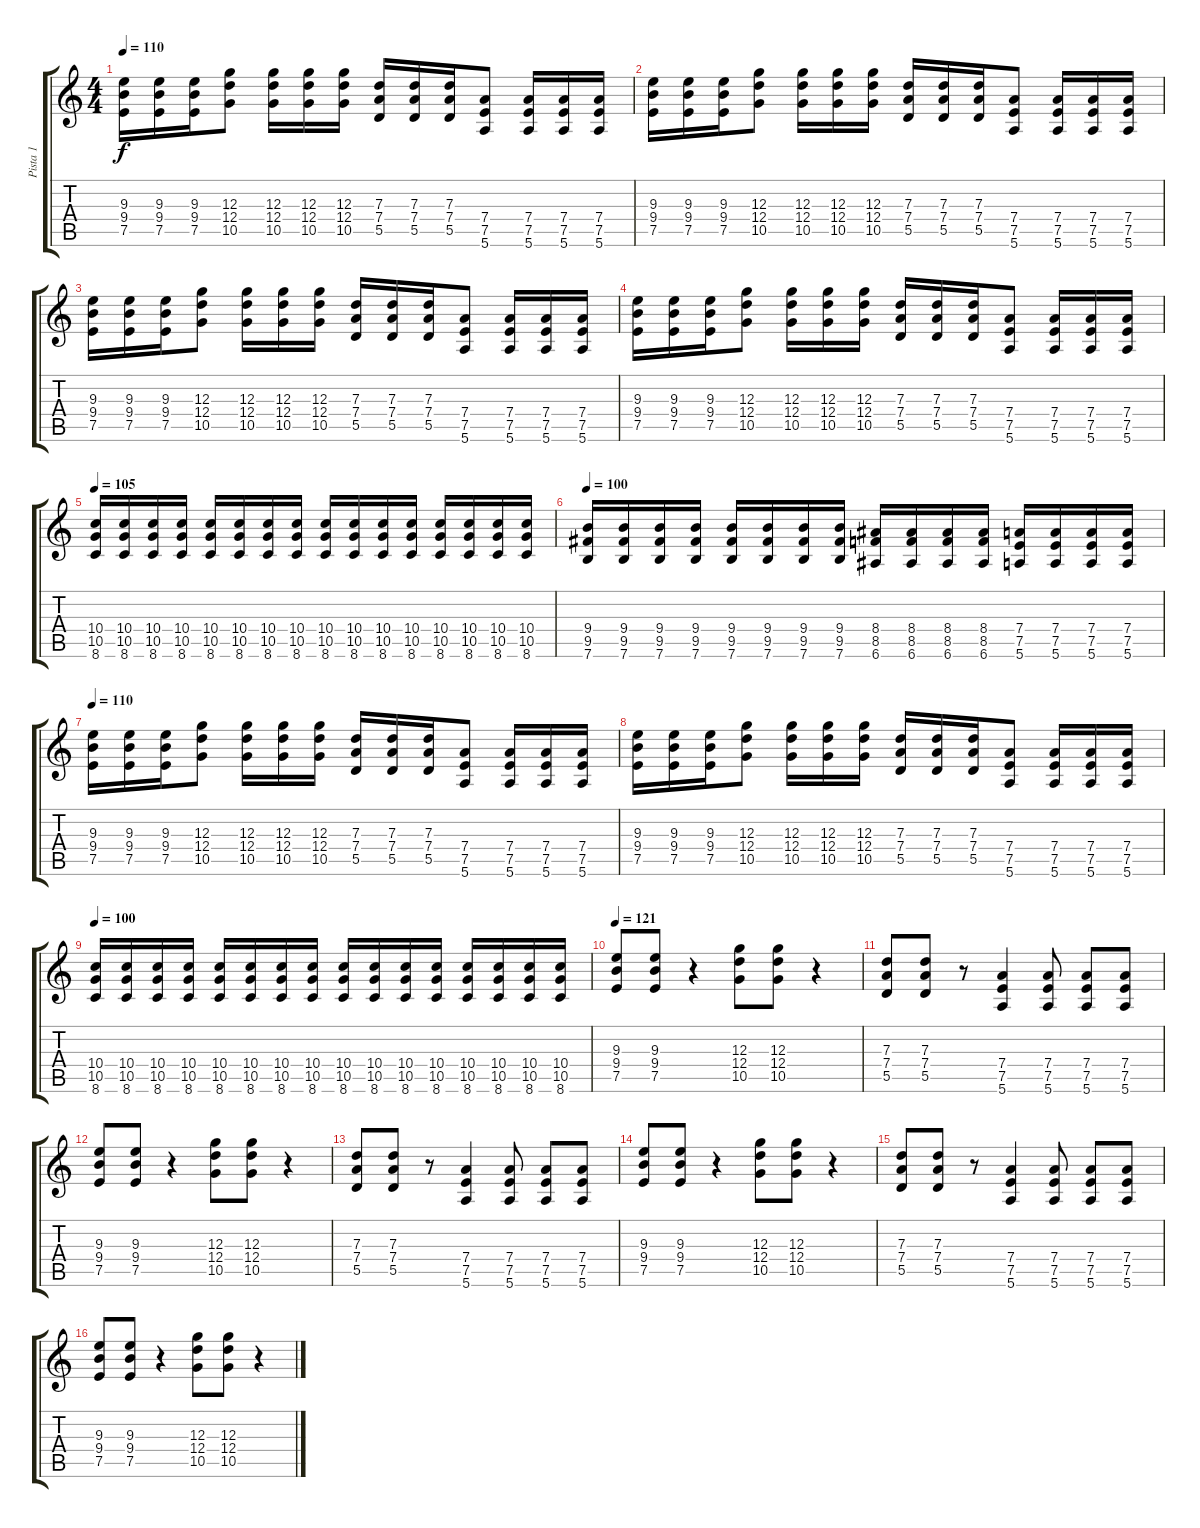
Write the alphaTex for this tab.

\track ("Pista 1" "Pista 1") {instrument distortionguitar}
\staff {score tabs}
\tuning (E4 B3 G3 D3 A2 E2) {hide}
\ts (4 4)
\tempo 110
\clef g2
\ks c
(9.3 9.4 7.5).16{dy f} (9.3 9.4 7.5).16 (9.3 9.4 7.5).16 (12.3 12.4 10.5).8 (12.3 12.4 10.5).16 (12.3 12.4 10.5).16 (12.3 12.4 10.5).16 (7.3 7.4 5.5).16 (7.3 7.4 5.5).16 (7.3 7.4 5.5).16 (7.4 7.5 5.6).8 (7.4 7.5 5.6).16 (7.4 7.5 5.6).16 (7.4 7.5 5.6).16 |
(9.3 9.4 7.5).16 (9.3 9.4 7.5).16 (9.3 9.4 7.5).16 (12.3 12.4 10.5).8 (12.3 12.4 10.5).16 (12.3 12.4 10.5).16 (12.3 12.4 10.5).16 (7.3 7.4 5.5).16 (7.3 7.4 5.5).16 (7.3 7.4 5.5).16 (7.4 7.5 5.6).8 (7.4 7.5 5.6).16 (7.4 7.5 5.6).16 (7.4 7.5 5.6).16 |
(9.3 9.4 7.5).16 (9.3 9.4 7.5).16 (9.3 9.4 7.5).16 (12.3 12.4 10.5).8 (12.3 12.4 10.5).16 (12.3 12.4 10.5).16 (12.3 12.4 10.5).16 (7.3 7.4 5.5).16 (7.3 7.4 5.5).16 (7.3 7.4 5.5).16 (7.4 7.5 5.6).8 (7.4 7.5 5.6).16 (7.4 7.5 5.6).16 (7.4 7.5 5.6).16 |
(9.3 9.4 7.5).16 (9.3 9.4 7.5).16 (9.3 9.4 7.5).16 (12.3 12.4 10.5).8 (12.3 12.4 10.5).16 (12.3 12.4 10.5).16 (12.3 12.4 10.5).16 (7.3 7.4 5.5).16 (7.3 7.4 5.5).16 (7.3 7.4 5.5).16 (7.4 7.5 5.6).8 (7.4 7.5 5.6).16 (7.4 7.5 5.6).16 (7.4 7.5 5.6).16 |
\tempo 105
(10.4 10.5 8.6).16 (10.4 10.5 8.6).16 (10.4 10.5 8.6).16 (10.4 10.5 8.6).16 (10.4 10.5 8.6).16 (10.4 10.5 8.6).16 (10.4 10.5 8.6).16 (10.4 10.5 8.6).16 (10.4 10.5 8.6).16 (10.4 10.5 8.6).16 (10.4 10.5 8.6).16 (10.4 10.5 8.6).16 (10.4 10.5 8.6).16 (10.4 10.5 8.6).16 (10.4 10.5 8.6).16 (10.4 10.5 8.6).16 |
\tempo 100
(9.4 9.5 7.6).16 (9.4 9.5 7.6).16 (9.4 9.5 7.6).16 (9.4 9.5 7.6).16 (9.4 9.5 7.6).16 (9.4 9.5 7.6).16 (9.4 9.5 7.6).16 (9.4 9.5 7.6).16 (8.4 8.5 6.6).16 (8.4 8.5 6.6).16 (8.4 8.5 6.6).16 (8.4 8.5 6.6).16 (7.4 7.5 5.6).16 (7.4 7.5 5.6).16 (7.4 7.5 5.6).16 (7.4 7.5 5.6).16 |
\tempo 110
(9.3 9.4 7.5).16 (9.3 9.4 7.5).16 (9.3 9.4 7.5).16 (12.3 12.4 10.5).8 (12.3 12.4 10.5).16 (12.3 12.4 10.5).16 (12.3 12.4 10.5).16 (7.3 7.4 5.5).16 (7.3 7.4 5.5).16 (7.3 7.4 5.5).16 (7.4 7.5 5.6).8 (7.4 7.5 5.6).16 (7.4 7.5 5.6).16 (7.4 7.5 5.6).16 |
(9.3 9.4 7.5).16 (9.3 9.4 7.5).16 (9.3 9.4 7.5).16 (12.3 12.4 10.5).8 (12.3 12.4 10.5).16 (12.3 12.4 10.5).16 (12.3 12.4 10.5).16 (7.3 7.4 5.5).16 (7.3 7.4 5.5).16 (7.3 7.4 5.5).16 (7.4 7.5 5.6).8 (7.4 7.5 5.6).16 (7.4 7.5 5.6).16 (7.4 7.5 5.6).16 |
\tempo 100
(10.4 10.5 8.6).16 (10.4 10.5 8.6).16 (10.4 10.5 8.6).16 (10.4 10.5 8.6).16 (10.4 10.5 8.6).16 (10.4 10.5 8.6).16 (10.4 10.5 8.6).16 (10.4 10.5 8.6).16 (10.4 10.5 8.6).16 (10.4 10.5 8.6).16 (10.4 10.5 8.6).16 (10.4 10.5 8.6).16 (10.4 10.5 8.6).16 (10.4 10.5 8.6).16 (10.4 10.5 8.6).16 (10.4 10.5 8.6).16 |
\tempo 121
(9.3 9.4 7.5).8 (9.3 9.4 7.5).8 r.4 (12.3 12.4 10.5).8 (12.3 12.4 10.5).8 r.4 |
(7.3 7.4 5.5).8 (7.3 7.4 5.5).8 r.8 (7.4 7.5 5.6).4 (7.4 7.5 5.6).8 (7.4 7.5 5.6).8 (7.4 7.5 5.6).8 |
(9.3 9.4 7.5).8 (9.3 9.4 7.5).8 r.4 (12.3 12.4 10.5).8 (12.3 12.4 10.5).8 r.4 |
(7.3 7.4 5.5).8 (7.3 7.4 5.5).8 r.8 (7.4 7.5 5.6).4 (7.4 7.5 5.6).8 (7.4 7.5 5.6).8 (7.4 7.5 5.6).8 |
(9.3 9.4 7.5).8 (9.3 9.4 7.5).8 r.4 (12.3 12.4 10.5).8 (12.3 12.4 10.5).8 r.4 |
(7.3 7.4 5.5).8 (7.3 7.4 5.5).8 r.8 (7.4 7.5 5.6).4 (7.4 7.5 5.6).8 (7.4 7.5 5.6).8 (7.4 7.5 5.6).8 |
(9.3 9.4 7.5).8 (9.3 9.4 7.5).8 r.4 (12.3 12.4 10.5).8 (12.3 12.4 10.5).8 r.4
